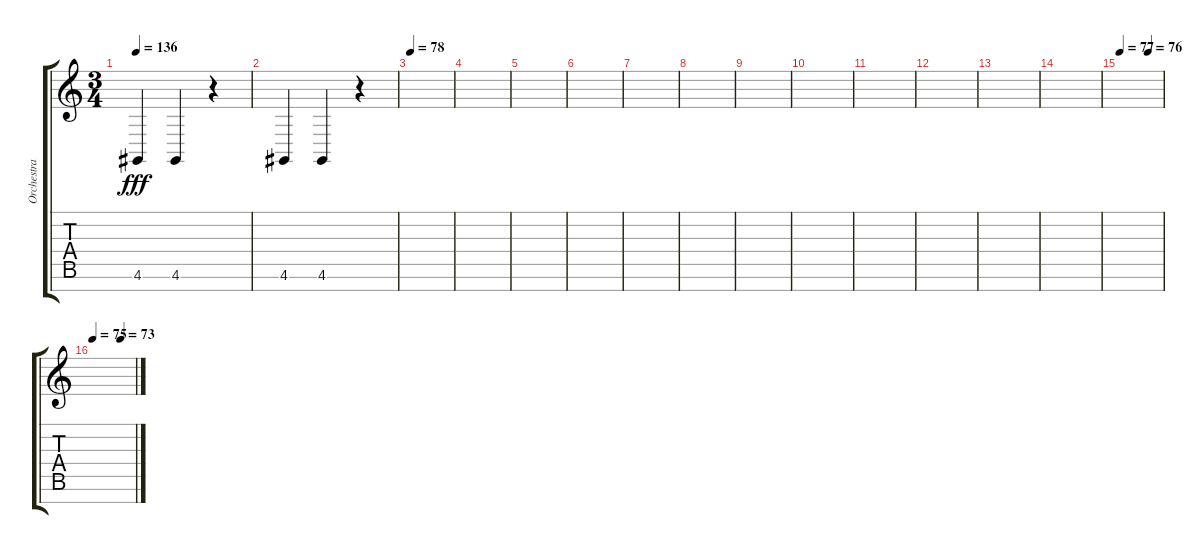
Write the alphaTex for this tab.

\track ("Orchestra" "Orchestra") {instrument orchestrahit}
\staff {score tabs}
\tuning (E4 B3 G3 D3 A2 E2 B1) {hide}
\ts (3 4)
\tempo 136
\clef g2
\ks c
4.6.4{dy fff} 4.6.4 r.4 |
4.6.4 4.6.4 r.4 |
\tempo 78
|
|
|
|
|
|
|
|
|
|
|
|
\tempo 77
\tempo (76 0.6666666666666666)
|
\tempo 75
\tempo (73 0.6666666666666666)
